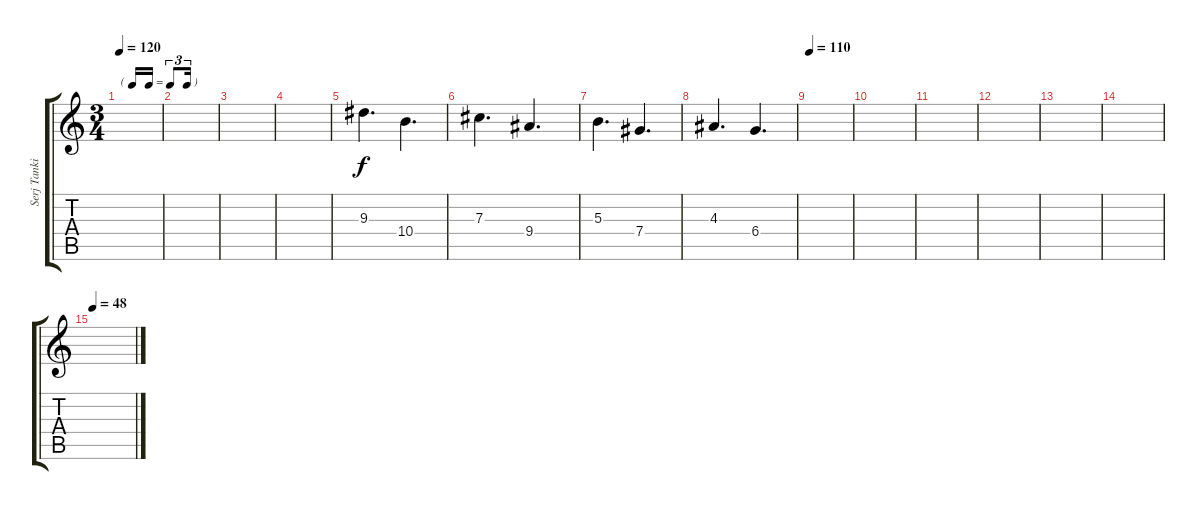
\track ("Serj Tankian vocal" "Serj Tanki") {instrument overdrivenguitar}
\staff {score tabs}
\tuning (Eb4 Bb3 Gb3 Db3 Ab2 Db2) {hide}
\ts (3 4)
\tf triplet16th
\tempo 120
\clef g2
\ks c
|
|
|
|
9.3.4{d dy f} 10.4.4{d} |
7.3.4{d} 9.4.4{d} |
5.3.4{d} 7.4.4{d} |
4.3.4{d} 6.4.4{d} |
\tempo 105
\tempo 110
|
|
|
|
|
|
\tempo 48
